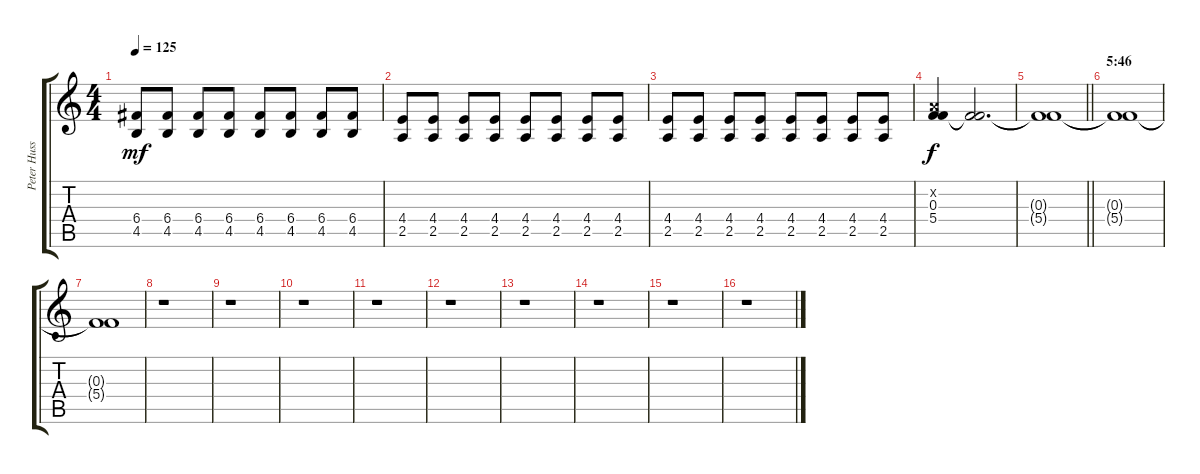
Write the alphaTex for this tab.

\track ("Peter Huss" "Peter Huss") {instrument distortionguitar}
\staff {score tabs}
\tuning (D4 A3 F3 C3 G2 D2) {hide}
\ts (4 4)
\tempo 125
\clef g2
\ks c
(6.4 4.5).8{dy mf} (6.4 4.5).8 (6.4 4.5).8 (6.4 4.5).8 (6.4 4.5).8 (6.4 4.5).8 (6.4 4.5).8 (6.4 4.5).8 |
(4.4 2.5).8 (4.4 2.5).8 (4.4 2.5).8 (4.4 2.5).8 (4.4 2.5).8 (4.4 2.5).8 (4.4 2.5).8 (4.4 2.5).8 |
(4.4 2.5).8 (4.4 2.5).8 (4.4 2.5).8 (4.4 2.5).8 (4.4 2.5).8 (4.4 2.5).8 (4.4 2.5).8 (4.4 2.5).8 |
(0.2{x} 0.3 5.4).4{dy f} (0.3{t} 5.4{t}).2{d volume 5} |
\barLineRight lightlight
(0.3{t} 5.4{t}).1 |
\section ("" "5:46")
(0.3{t} 5.4{t}).1 |
(0.3{t} 5.4{t}).1 |
r.1 |
r.1 |
r.1 |
r.1 |
r.1 |
r.1 |
r.1 |
r.1 |
r.1
